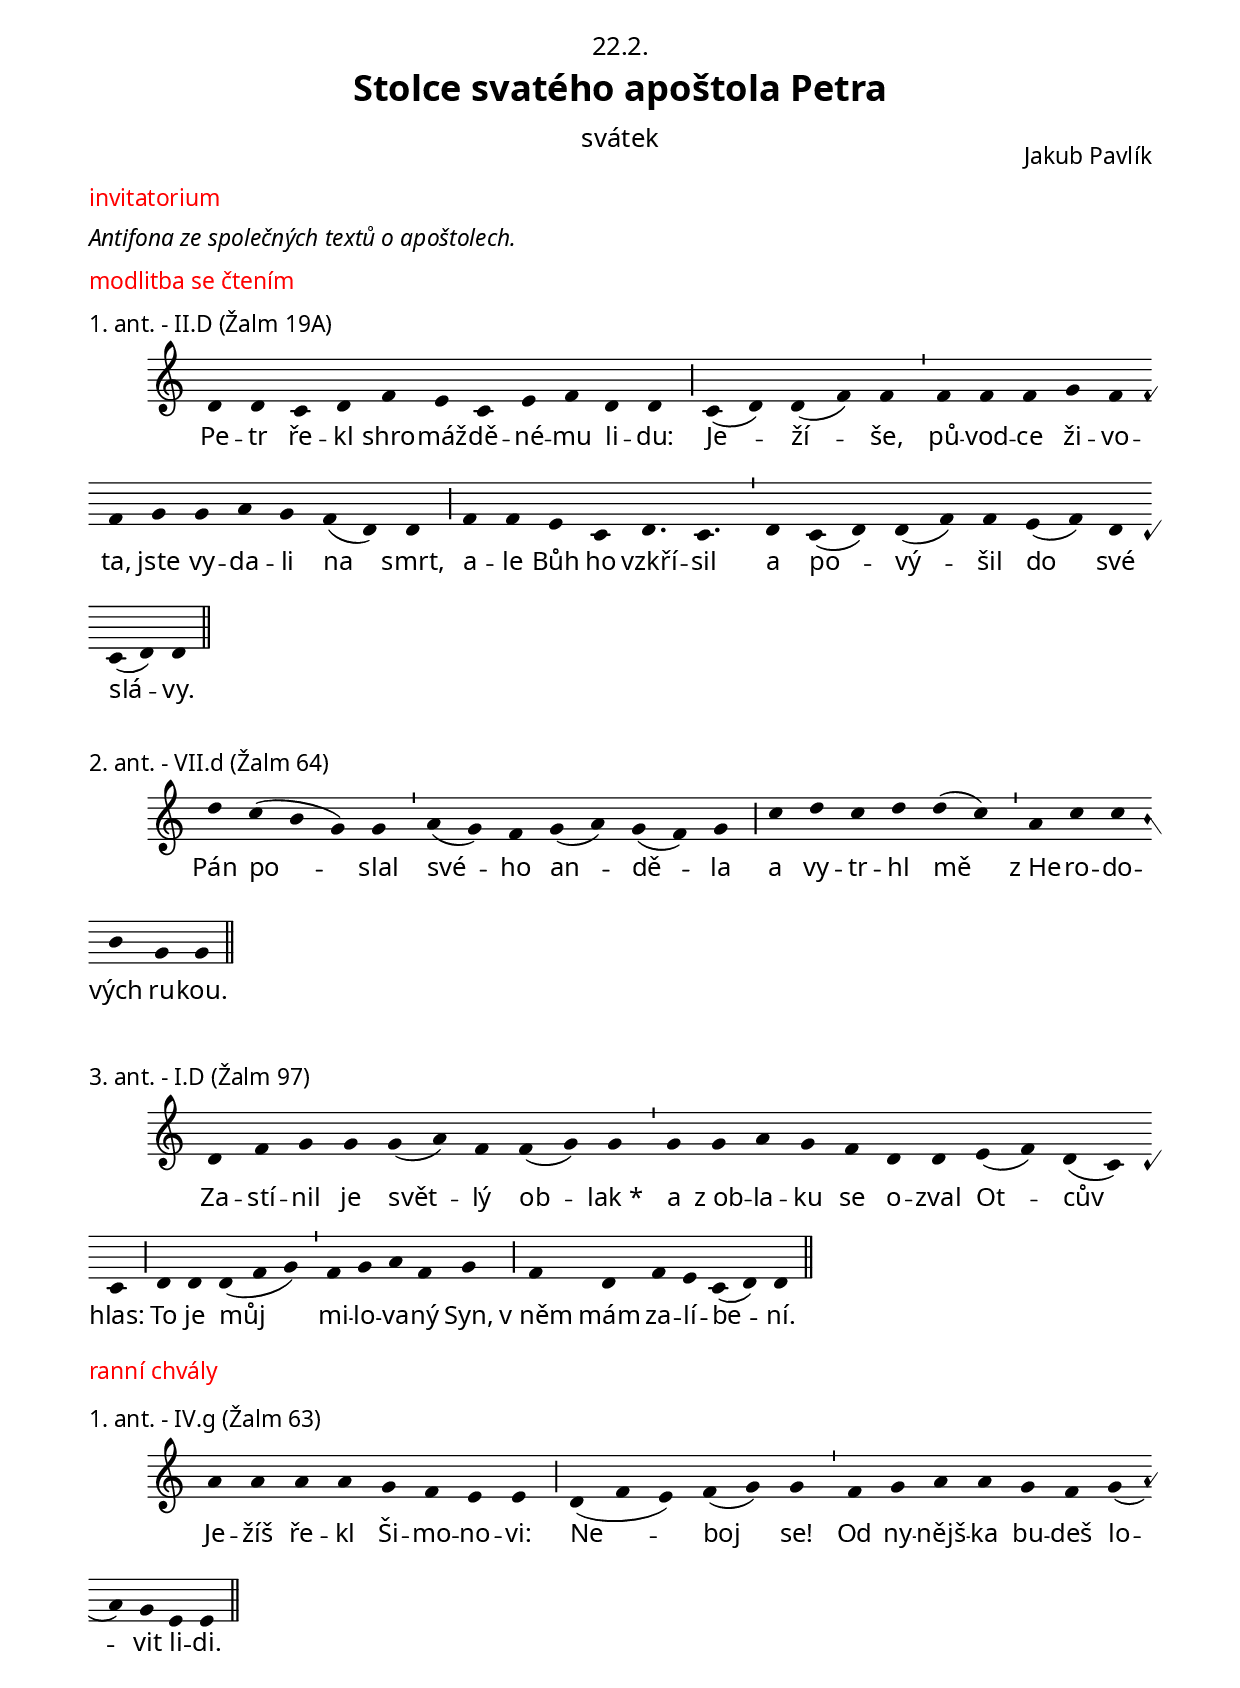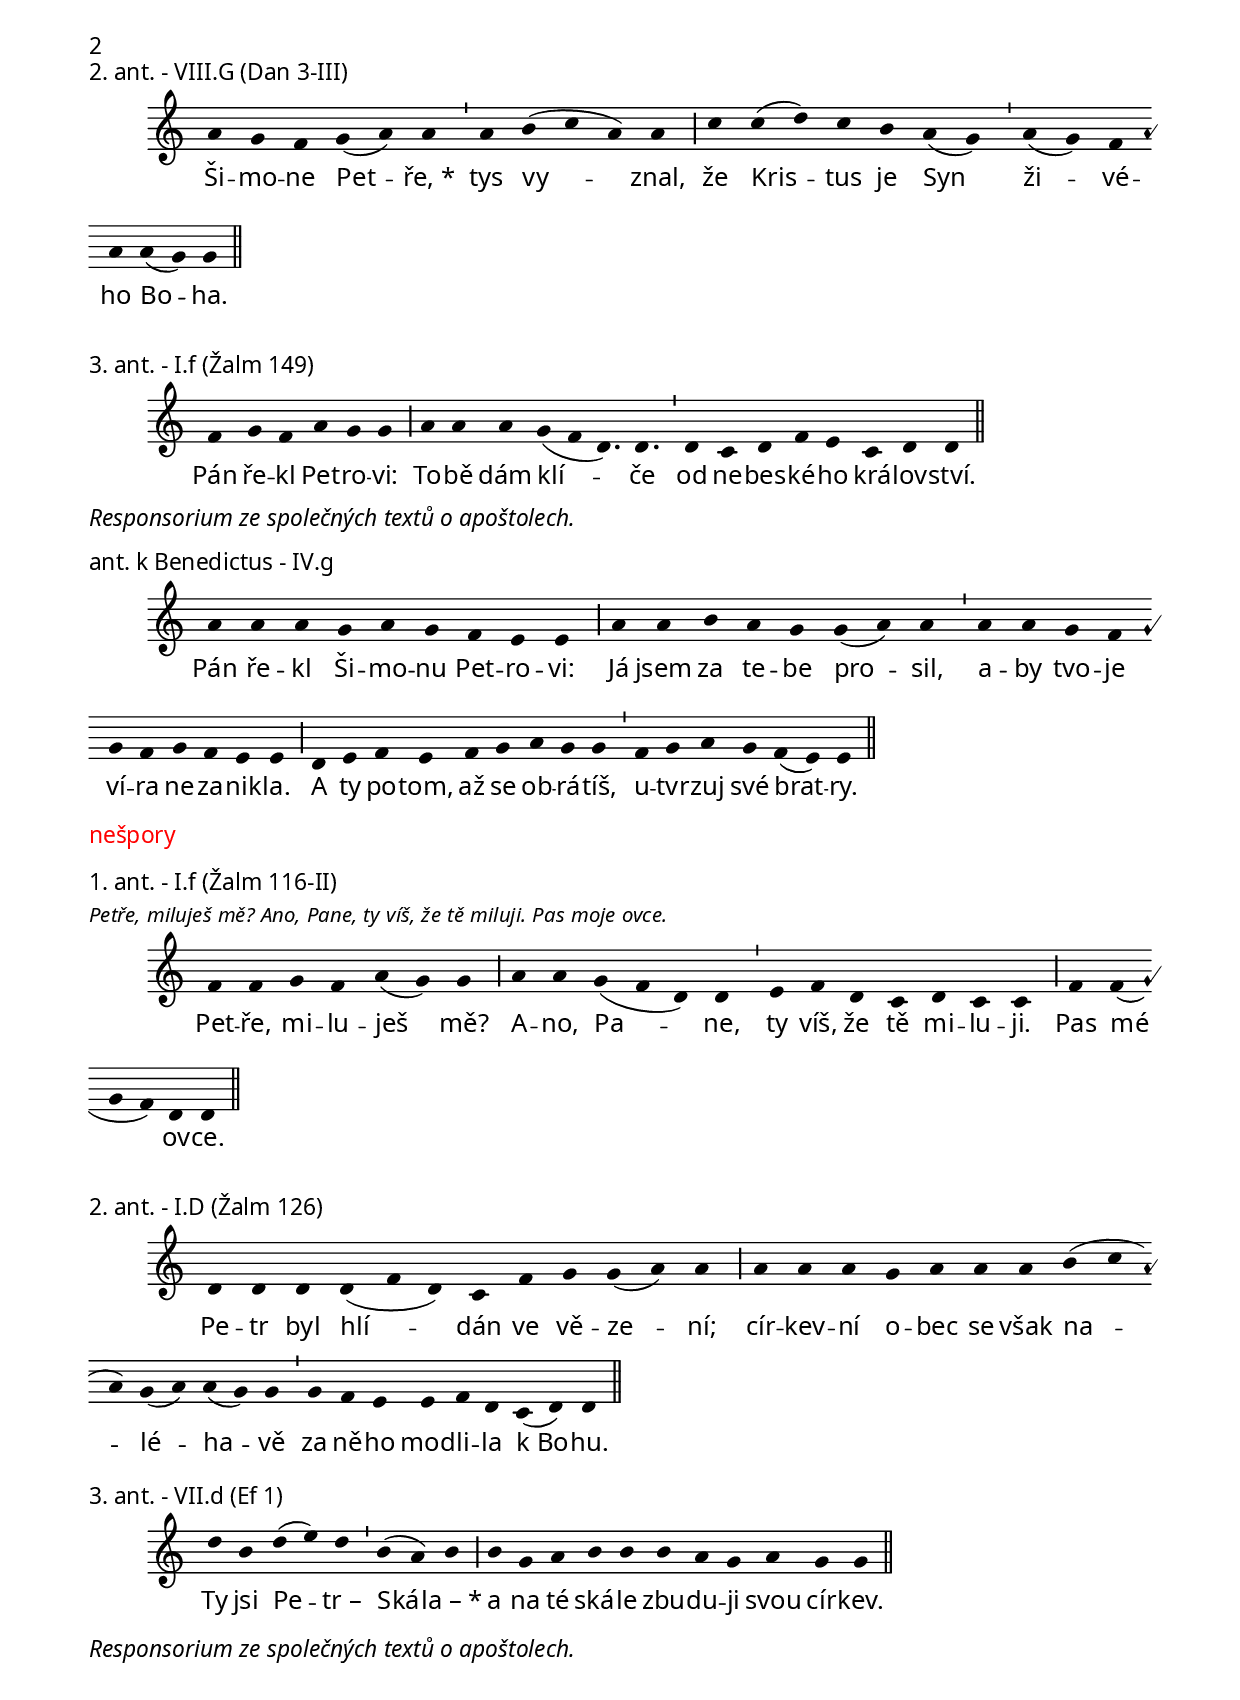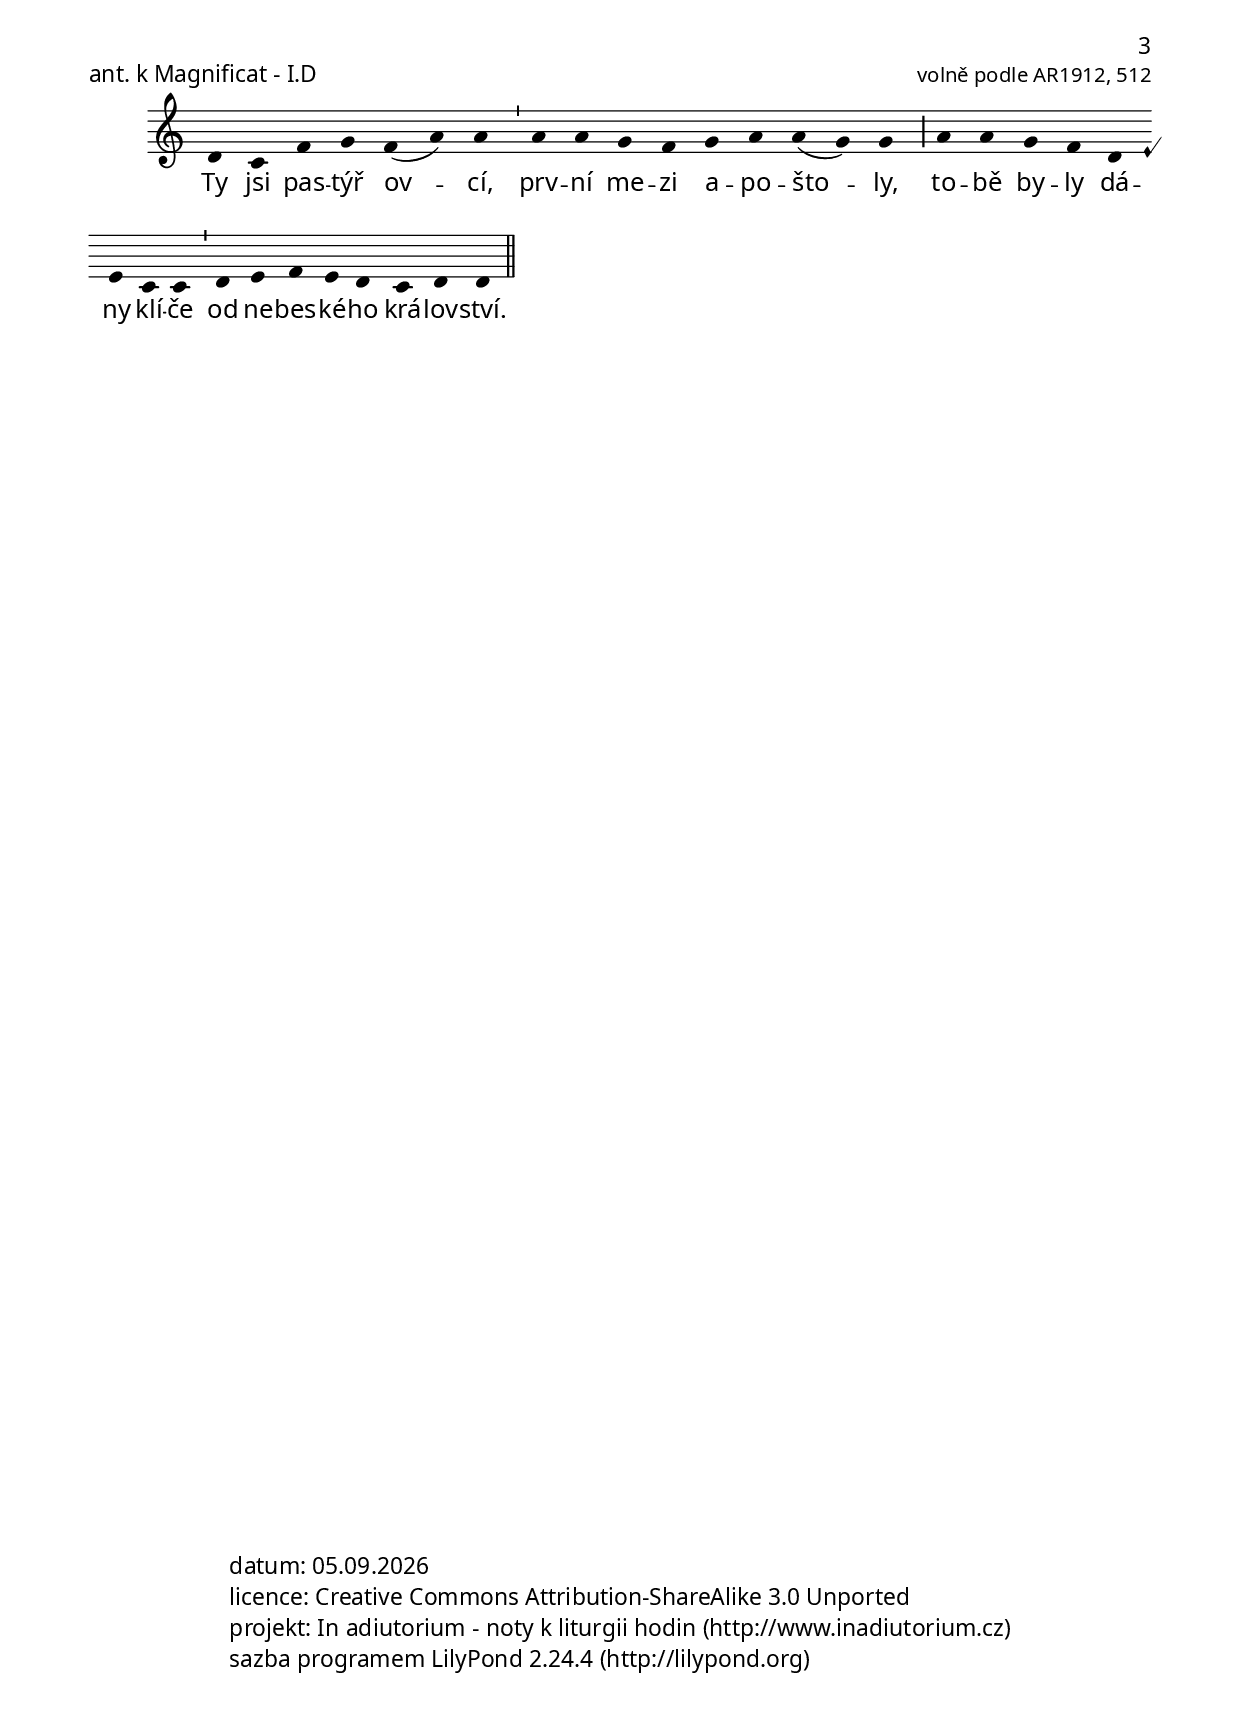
\version "2.16.0"

\include "../spolecne.ly"
\include "../dilyresponsorii.ly"

\header {
  title = \markup\titleSvatek
            "Stolce svatého apoštola Petra"
            svátek
            22.2.
  composer = "Jakub Pavlík"
}

\markup {\nadpisHodinka {"invitatorium"}}

\markup\italic{Antifona ze společných textů o apoštolech.}

\markup {\nadpisHodinka {"modlitba se čtením"}}

\score {
  \relative c' {
    \choralniRezim
    d4 d c d f e c e f d d \barMaior
    c( d) d( f) f \barMin
    f f f g f f
    g g a g f( d) d \barMaior
    f f e c d4. c \barMin
    d4 c( d) d( f) f e( f) d c( d) d \barFinalis
  }
  \addlyrics {
    Pe -- tr ře -- kl shro -- máž -- dě -- né -- mu li -- du:
    Je -- ží -- še,
    pů -- vod -- ce ži -- vo -- ta,
    jste vy -- da -- li na smrt,
    a -- le Bůh ho vzkří -- sil
    a po -- vý -- šil do své slá -- vy.
  }
  \header {
    quid = "1. ant."
    modus = "II"
    differentia = "D"
    psalmus = "Žalm 19A"
    id = "mc-a1"
    piece = \markup {\sestavTitulek}
  }
}

\score {
  \relative c'' {
    \choralniRezim
    d4 c( b g) g \barMin
    a( g) f g( a) g( f) g \barMaior
    c d c d d( c) \barMin
    a c c b g g \barFinalis
  }
  \addlyrics {
    Pán po -- slal
    své -- ho an -- dě -- la
    a vy -- tr -- hl mě
    z_He -- ro -- do -- vých ru -- kou.
  }
  \header {
    quid = "2. ant."
    modus = "VII"
    differentia = "d"
    psalmus = "Žalm 64"
    id = "mc-a2"
    piece = \markup {\sestavTitulek}
  }
}

\score {
  \relative c' {
    \choralniRezim
    d4 f g g g( a) f f( g) g \barMin
    g g a g f d d e( f) d( c) c \barMaior
    d d d( f g) \barMin f g a f g \barMaior
    f d f e c( d) d \barFinalis
  }
  \addlyrics {
    Za -- stí -- nil je svět -- lý ob -- lak_*
    a z_ob -- la -- ku se o -- zval Ot -- cův hlas:
    To je můj mi -- lo -- va -- ný Syn,
    v_něm mám za -- lí -- be -- ní.
  }
  \header {
    quid = "3. ant."
    modus = "I"
    differentia = "D"
    psalmus = "Žalm 97"
    id = "mc-a3"
    fial = "sanktoral/0806promenenipane.ly#2ne-a2"
    piece = \markup {\sestavTitulek}
  }
}

\markup {\nadpisHodinka {"ranní chvály"}}

\score {
  \relative c'' {
    \choralniRezim
    a4 a a a g f e e \barMaior
    d( f e) f( g) g \barMin
    f g a a g f g( a) g e e \barFinalis
  }
  \addlyrics {
    Je -- žíš ře -- kl Ši -- mo -- no -- vi:
    Ne -- boj se!
    Od ny -- nějš -- ka bu -- deš lo -- vit li -- di.
  }
  \header {
    quid = "1. ant."
    modus = "IV"
    differentia = "g"
    psalmus = "Žalm 63"
    fial = "fial://antifony/mezidobi_nedeleC_02_10.ly#ne5c-ne2-mag"
    id = "rch-a1"
    piece = \markup {\sestavTitulek}
  }
}

\score {
  \relative c'' {
    \choralniRezim
    a4 g f g( a) a \barMin
    a b( c a) a \barMaior
    c c( d) c b a( g) \barMin
    a( g) f a a( g) g \barFinalis
  }
  \addlyrics {
    Ši -- mo -- ne Pet -- ře,_*
    tys vy -- znal,
    že Kris -- tus je Syn
    ži -- vé -- ho Bo -- ha.
  }
  \header {
    quid = "2. ant."
    modus = "VIII"
    differentia = "G"
    psalmus = "Dan 3-III"
    fial = "fial://sanktoral/0629petraapavla.ly#1ne-a1"
    id = "rch-a2"
    piece = \markup {\sestavTitulek}
  }
}

\score {
  \relative c' {
    \choralniRezim
    f4 g f a g g \barMaior
    a a a g( f d4.) d \barMin
    d4 c d f e c d d \barFinalis
  }
  \addlyrics {
    Pán ře -- kl Pet -- ro -- vi:
    To -- bě dám klí -- če
    od ne -- bes -- ké -- ho krá -- lov -- ství.
  }
  \header {
    quid = "3. ant."
    modus = "I"
    differentia = "f"
    psalmus = "Žalm 149"
    id = "rch-a3"
    piece = \markup {\sestavTitulek}
  }
}

\markup\italic{Responsorium ze společných textů o apoštolech.}

\score {
  \relative c'' {
    \choralniRezim
    a4 a a g a g f e e \barMaior
    a a b a g g( a) a \barMin
    a a g f g f g f e e \barMaior
    d e f e f g a g g \barMin
    f g a g f( e) e \barFinalis
  }
  \addlyrics {
    Pán ře -- kl Ši -- mo -- nu Pet -- ro -- vi:
    Já jsem za te -- be pro -- sil,
    a -- by tvo -- je ví -- ra ne -- za -- nik -- la.
    A ty po -- tom,  až se ob -- rá -- tíš,
    u -- tvr -- zuj své brat -- ry.
  }
  \header {
    quid = "ant. k Benedictus"
    modus = "IV"
    differentia = "g"
    psalmus = ""
    id = "rch-aben"
    fons = "kousek z: Petra a Pavla, 2. nesp., 1. a."
    piece = \markup {\sestavTitulekBezZalmu}
  }
}

\markup {\nadpisHodinka {"nešpory"}}

\score {
  \relative c' {
    \choralniRezim
    f4 f g f a( g) g \barMaior
    a a g( f d) d \barMin e f d c d c c \barMaior
    f f( g f) d d \barFinalis
  }
  \addlyrics {
    Pet -- ře, mi -- lu -- ješ mě?
    A -- no, Pa -- ne, ty víš, že tě mi -- lu -- ji.
    Pas mé ov -- ce.
  }
  \header {
    textus_approbatus = "Petře, miluješ mě?
    Ano, Pane, ty víš, že tě miluji.
    Pas moje ovce."
    quid = "1. ant."
    modus = "I"
    differentia = "f"
    psalmus = "Žalm 116-II"
    id = "ne-a1"
    piece = \markup {\sestavTitulek}
  }
}

\score {
  \relative c' {
    \choralniRezim
    d4 d d d( f d) c f g g( a) a \barMaior
    a a a g a a a b( c a) g( a) a( g) g \barMin
    g f e e f d c( d) d \barFinalis
  }
  \addlyrics {
    Pe -- tr byl hlí -- dán ve vě -- ze -- ní;
    cír -- kev -- ní o -- bec se však na -- lé -- ha -- vě
    za ně -- ho mod -- li -- la k_Bo -- hu.
  }
  \header {
    quid = "2. ant."
    modus = "I"
    differentia = "D"
    psalmus = "Žalm 126"
    placet = "spíš lépe"
    id = "ne-a2"
    piece = \markup {\sestavTitulek}
  }
}

\score {
  \relative c'' {
    \choralniRezim
    d4 b d( e) d \barMin
    b( a) b \barMaior
    b g a b b b a g a g g \barFinalis
  }
  \addlyrics {
    Ty jsi Pe -- tr_–
    Ská -- la_–_*
    a na té ská -- le zbu -- du -- ji svou cír -- kev.
  }
  \header {
    quid = "3. ant."
    modus = "VII"
    differentia = "d"
    psalmus = "Ef 1"
    fial = "fial://sanktoral/0629petraapavla.ly#1ne-a2"
    id = "ne-a3"
    piece = \markup {\sestavTitulek}
  }
}

\markup\italic{Responsorium ze společných textů o apoštolech.}

\score {
  \relative c' {
    \choralniRezim
    d4 c f g f( a) a \barMin
    a a g f g a a( g) g \barMaior
    a a g f d e c c \barMin
    d e f e d c d d \barFinalis
  }
  \addlyrics {
    Ty jsi pas -- týř ov -- cí,
    prv -- ní me -- zi a -- po -- što -- ly,
    to -- bě by -- ly dá -- ny klí -- če
    od ne -- bes -- ké -- ho krá -- lov -- ství.
  }
  \header {
    fons_externus = "volně podle AR1912, 512"
    quid = "ant. k Magnificat"
    modus = "I"
    differentia = "D"
    psalmus = ""
    id = "ne-amag"
    piece = \markup {\sestavTitulekBezZalmu}
  }
}